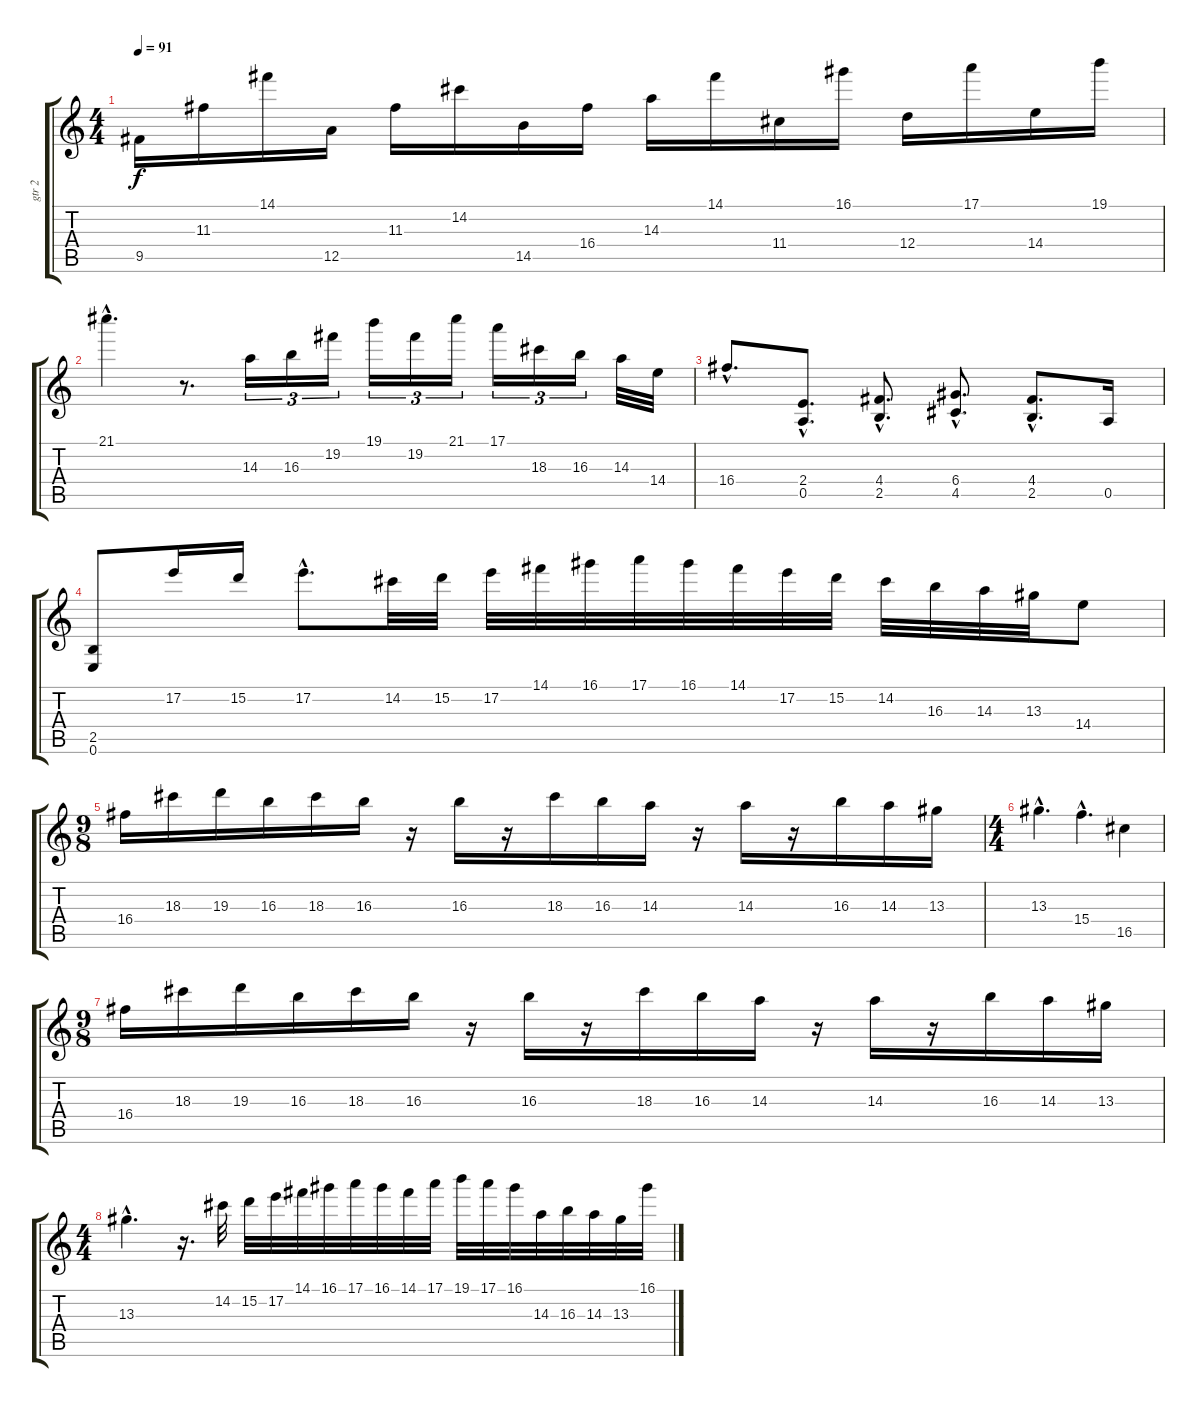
\track ("gtr 2" "gtr 2") {instrument distortionguitar}
\staff {score tabs}
\tuning (E4 B3 G3 D3 A2 E2) {hide}
\ts (4 4)
\tempo 91
\clef g2
\ks c
9.5.16{dy f} 11.3.16 14.1.16 12.5.16 11.3.16 14.2.16 14.5.16 16.4.16 14.3.16 14.1.16 11.4.16 16.1.16 12.4.16 17.1.16 14.4.16 19.1.16 |
21.1{hac}.4{d} r.8{d} 14.3.16{tu (3 2)} 16.3.16{tu (3 2)} 19.2.16{tu (3 2)} 19.1.16{tu (3 2)} 19.2.16{tu (3 2)} 21.1.16{tu (3 2)} 17.1.16{tu (3 2)} 18.3.16{tu (3 2)} 16.3.16{tu (3 2)} 14.3.32 14.4.32 |
16.4{hac}.8{d} (2.4{hac} 0.5{hac}).8{d} (4.4{hac} 2.5{hac}).8{d} (6.4{hac} 4.5{hac}).8{d} (4.4{hac} 2.5{hac}).8{d} 0.5.16 |
(2.5 0.6).8 17.2.16 15.2.16 17.2{hac}.8{d} 14.2.32 15.2.32 17.2.32 14.1.32 16.1.32 17.1.32 16.1.32 14.1.32 17.2.32 15.2.32 14.2.32 16.3.32 14.3.32 13.3.32 14.4.8 |
\ts (9 8)
16.4.16 18.3.16 19.3.16 16.3.16 18.3.16 16.3.16 r.16 16.3.16 r.16 18.3.16 16.3.16 14.3.16 r.16 14.3.16 r.16 16.3.16 14.3.16 13.3.16 |
\ts (4 4)
13.3{hac}.4{d} 15.4{hac}.4{d} 16.5.4 |
\ts (9 8)
16.4.16 18.3.16 19.3.16 16.3.16 18.3.16 16.3.16 r.16 16.3.16 r.16 18.3.16 16.3.16 14.3.16 r.16 14.3.16 r.16 16.3.16 14.3.16 13.3.16 |
\ts (4 4)
13.3{hac}.4{d} r.16{d} 14.2.32 15.2.32 17.2.32 14.1.32 16.1.32 17.1.32 16.1.32 14.1.32 17.1.32 19.1.32 17.1.32 16.1.32 14.3.32 16.3.32 14.3.32 13.3.32 16.1.32
